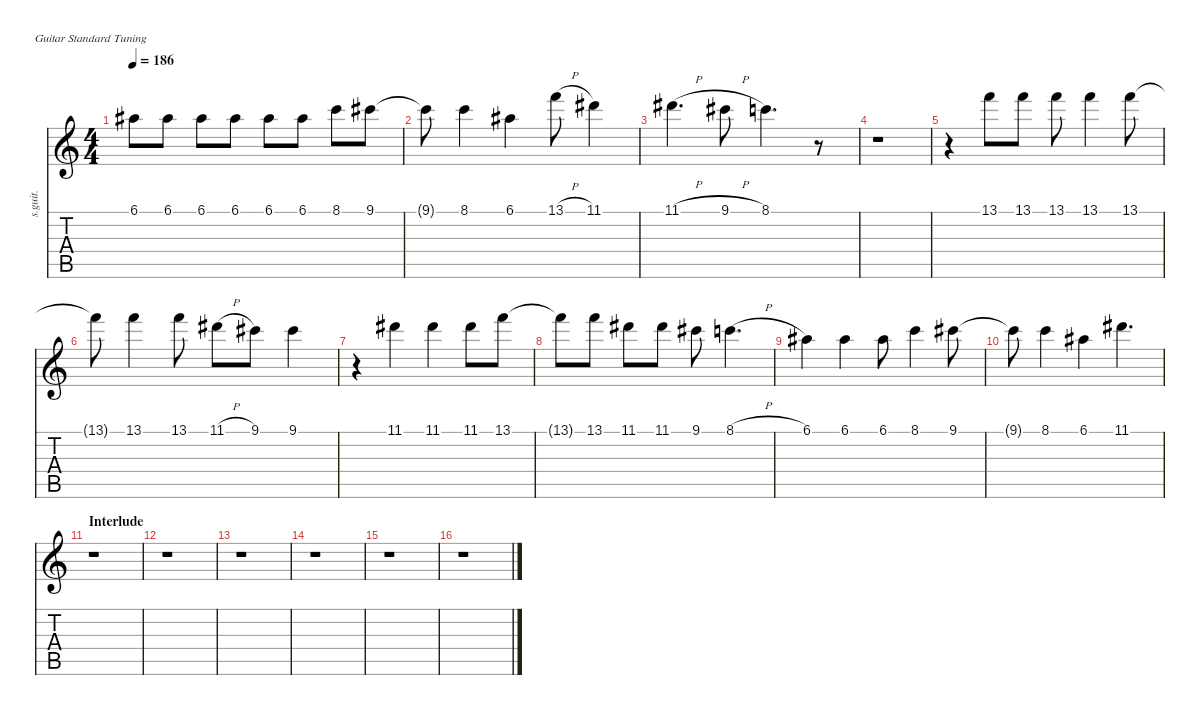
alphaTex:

\defaultSystemsLayout 4
\hideDynamics
\bracketExtendMode nobrackets
\track ("Billie Joe Armstrong" "s.guit.") {instrument clarinet}
\staff {score tabs}
\tuning (E4 B3 G3 D3 A2 E2)
\displaytranspose 12
\ts (4 4)
\tempo 186
\clef g2
\ks c
6.1{acc #}.8{dy f} 6.1{acc #}.8 6.1{acc #}.8 6.1{acc #}.8 6.1{acc #}.8 6.1{acc #}.8 8.1.8 9.1{acc #}.8 |
9.1{t acc #}.8 8.1.4 6.1{acc #}.4 13.1{h}.8 11.1{acc #}.4 |
11.1{h acc #}.4{d} 9.1{h acc #}.8 8.1.4{d} r.8 |
r.1 |
r.4 13.1.8 13.1.8 13.1.8 13.1.4 13.1.8 |
13.1{t}.8 13.1.4 13.1.8 11.1{h acc #}.8 9.1{acc #}.8 9.1{acc #}.4 |
r.4 11.1{acc #}.4 11.1{acc #}.4 11.1{acc #}.8 13.1.8 |
13.1{t}.8 13.1.8 11.1{acc #}.8 11.1{acc #}.8 9.1{acc #}.8 8.1{h}.4{d} |
6.1{acc #}.4 6.1{acc #}.4 6.1{acc #}.8 8.1.4 9.1{acc #}.8 |
9.1{t acc #}.8 8.1.4 6.1{acc #}.4 11.1{acc #}.4{d} |
\section ("" "Interlude")
r.1 |
r.1 |
r.1 |
r.1 |
r.1 |
r.1
